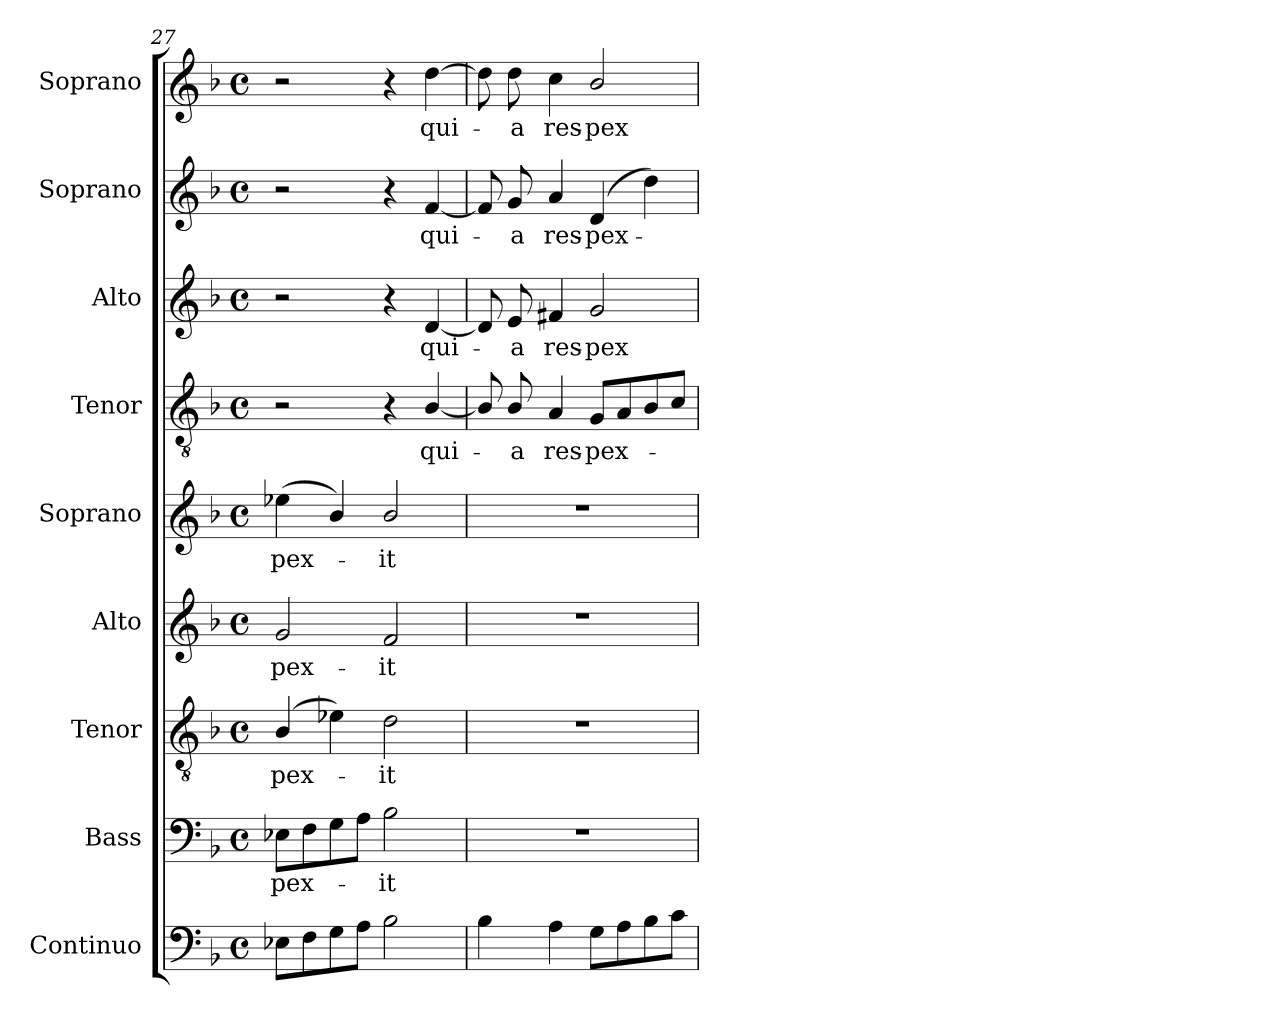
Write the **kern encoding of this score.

**kern	**kern	**text	**kern	**text	**kern	**text	**kern	**text	**kern	**text	**kern	**text	**kern	**text	**kern	**text
*part9	*part8	*part8	*part7	*part7	*part6	*part6	*part5	*part5	*part4	*part4	*part3	*part3	*part2	*part2	*part1	*part1
*staff9	*staff8	*staff8	*staff7	*staff7	*staff6	*staff6	*staff5	*staff5	*staff4	*staff4	*staff3	*staff3	*staff2	*staff2	*staff1	*staff1
*I"Continuo	*I"Bass	*	*I"Tenor	*	*I"Alto	*	*I"Soprano	*	*I"Tenor	*	*I"Alto	*	*I"Soprano	*	*I"Soprano	*
*I'Cont.	*I'B.	*	*I'T.	*	*I'A.	*	*I'S.	*	*I'T.	*	*I'A.	*	*I'S.	*	*I'S.	*
*clefF4	*clefF4	*	*clefGv2	*	*clefG2	*	*clefG2	*	*clefGv2	*	*clefG2	*	*clefG2	*	*clefG2	*
*	*	*	*ITrd7c12	*	*	*	*	*	*ITrd7c12	*	*	*	*	*	*	*
*k[b-]	*k[b-]	*	*k[b-]	*	*k[b-]	*	*k[b-]	*	*k[b-]	*	*k[b-]	*	*k[b-]	*	*k[b-]	*
*F:	*F:	*	*F:	*	*F:	*	*F:	*	*F:	*	*F:	*	*F:	*	*F:	*
*M4/4	*M4/4	*	*M4/4	*	*M4/4	*	*M4/4	*	*M4/4	*	*M4/4	*	*M4/4	*	*M4/4	*
*met(c)	*met(c)	*	*met(c)	*	*met(c)	*	*met(c)	*	*met(c)	*	*met(c)	*	*met(c)	*	*met(c)	*
=27	=27	=27	=27	=27	=27	=27	=27	=27	=27	=27	=27	=27	=27	=27	=27	=27
!	!	!LO:LY:b:color=#000000	!	!	!	!	!	!	!	!	!	!	!	!	!	!
!	!	!	!	!LO:LY:b:color=#000000	!	!	!	!	!	!	!	!	!	!	!	!
!	!	!	!	!	!	!LO:LY:b:color=#000000	!	!	!	!	!	!	!	!	!	!
!	!	!	!	!	!	!	!	!LO:LY:b:color=#000000	!	!	!	!	!	!	!	!
8E-Xi\L	8E-Xi\L	-pex-	(4BB-i/	-pex-	2gi/	-pex-	(4ee-Xi\	-pex-	2r	.	2r	.	2r	.	2r	.
8Fi\	8Fi\	.	.	.	.	.	.	.	.	.	.	.	.	.	.	.
8Gi\	8Gi\	.	4E-Xi\)	.	.	.	4b-i/)	.	.	.	.	.	.	.	.	.
8Ai\J	8Ai\J	.	.	.	.	.	.	.	.	.	.	.	.	.	.	.
!	!	!LO:LY:b:color=#000000	!	!	!	!	!	!	!	!	!	!	!	!	!	!
!	!	!	!	!LO:LY:b:color=#000000	!	!	!	!	!	!	!	!	!	!	!	!
!	!	!	!	!	!	!LO:LY:b:color=#000000	!	!	!	!	!	!	!	!	!	!
!	!	!	!	!	!	!	!	!LO:LY:b:color=#000000	!	!	!	!	!	!	!	!
2B-i\	2B-i\	-it	2Di\	-it	2fi/	-it	2b-i/	-it	4r	.	4r	.	4r	.	4r	.
!	!	!	!	!	!	!	!	!	!	!LO:LY:b:color=#000000	!	!	!	!	!	!
!	!	!	!	!	!	!	!	!	!	!	!	!LO:LY:b:color=#000000	!	!	!	!
!	!	!	!	!	!	!	!	!	!	!	!	!	!	!LO:LY:b:color=#000000	!	!
!	!	!	!	!	!	!	!	!	!	!	!	!	!	!	!	!LO:LY:b:color=#000000
.	.	.	.	.	.	.	.	.	[<4BB-i/	qui-	[<4di/	qui-	[<4fi/	qui-	[>4ddi\	qui-
=28	=28	=28	=28	=28	=28	=28	=28	=28	=28	=28	=28	=28	=28	=28	=28	=28
4B-i\	1r	.	1r	.	1r	.	1r	.	8BB-i/]	.	8di/]	.	8fi/]	.	8ddi\]	.
!	!	!	!	!	!	!	!	!	!	!LO:LY:b:color=#000000	!	!	!	!	!	!
!	!	!	!	!	!	!	!	!	!	!	!	!LO:LY:b:color=#000000	!	!	!	!
!	!	!	!	!	!	!	!	!	!	!	!	!	!	!LO:LY:b:color=#000000	!	!
!	!	!	!	!	!	!	!	!	!	!	!	!	!	!	!	!LO:LY:b:color=#000000
.	.	.	.	.	.	.	.	.	8BB-i/	-a	8ei/	-a	8gi/	-a	8ddi\	-a
!	!	!	!	!	!	!	!	!	!	!LO:LY:b:color=#000000	!	!	!	!	!	!
!	!	!	!	!	!	!	!	!	!	!	!	!LO:LY:b:color=#000000	!	!	!	!
!	!	!	!	!	!	!	!	!	!	!	!	!	!	!LO:LY:b:color=#000000	!	!
!	!	!	!	!	!	!	!	!	!	!	!	!	!	!	!	!LO:LY:b:color=#000000
4Ai\	.	.	.	.	.	.	.	.	4AAi/	res-	4f#Xi/	res-	4ai/	res-	4cci\	res-
!	!	!	!	!	!	!	!	!	!	!LO:LY:b:color=#000000	!	!	!	!	!	!
!	!	!	!	!	!	!	!	!	!	!	!	!LO:LY:b:color=#000000	!	!	!	!
!	!	!	!	!	!	!	!	!	!	!	!	!	!	!LO:LY:b:color=#000000	!	!
!	!	!	!	!	!	!	!	!	!	!	!	!	!	!	!	!LO:LY:b:color=#000000
8Gi\L	.	.	.	.	.	.	.	.	8GGi/L	-pex-	2gi/	-pex	(4di/	-pex-	2b-i/	-pex-
8Ai\	.	.	.	.	.	.	.	.	8AAi/	.	.	.	.	.	.	.
8B-i\	.	.	.	.	.	.	.	.	8BB-i/	.	.	.	4ddi\)	.	.	.
8ci\J	.	.	.	.	.	.	.	.	8Ci/J	.	.	.	.	.	.	.
=	=	=	=	=	=	=	=	=	=	=	=	=	=	=	=	=
*-	*-	*-	*-	*-	*-	*-	*-	*-	*-	*-	*-	*-	*-	*-	*-	*-
